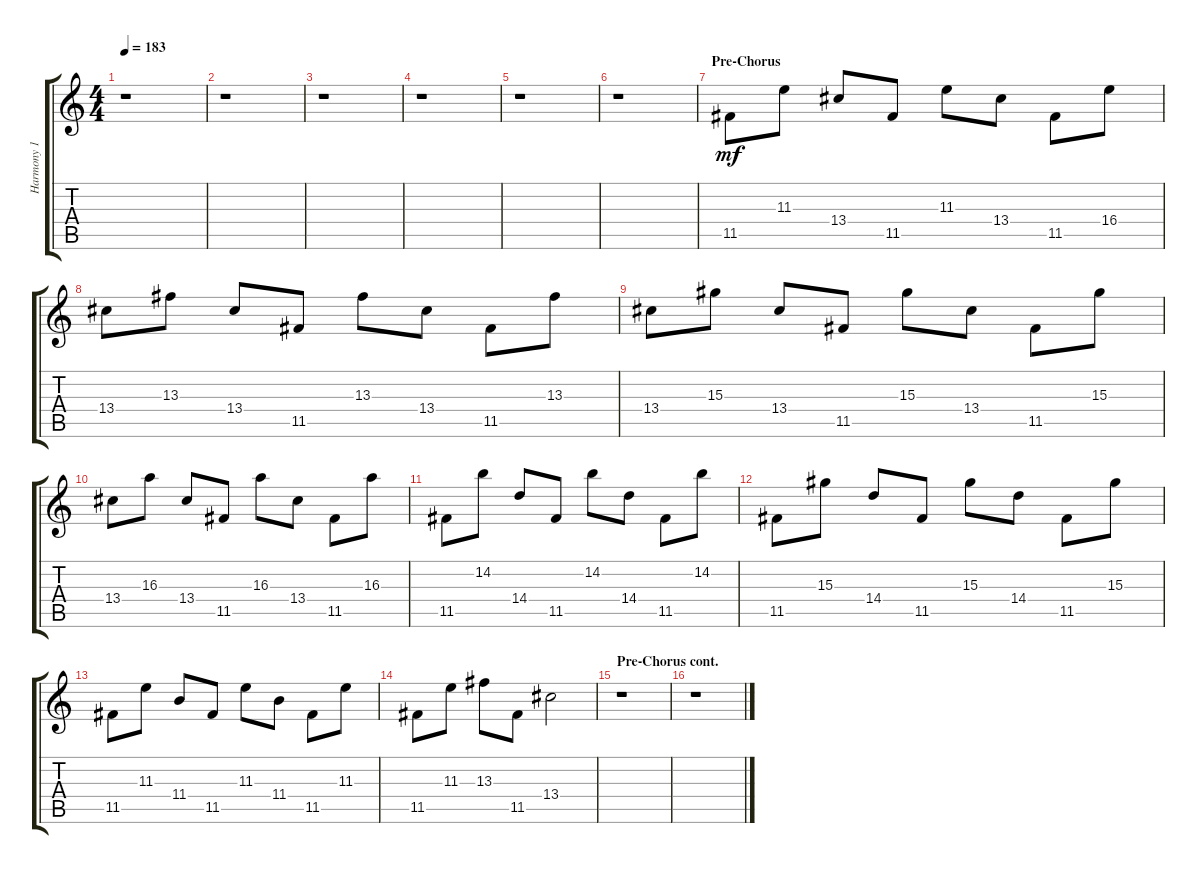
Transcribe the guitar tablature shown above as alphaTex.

\track ("Harmony 1" "Harmony 1") {instrument overdrivenguitar}
\staff {score tabs}
\tuning (D4 A3 F3 C3 G2 C2) {hide}
\ts (4 4)
\tempo 183
\clef g2
\ks aminor
r.1{dy mf} |
r.1 |
r.1 |
r.1 |
r.1 |
r.1 |
\section ("" "Pre-Chorus")
11.5.8 11.3.8 13.4.8 11.5.8 11.3.8 13.4.8 11.5.8 16.4.8 |
13.4.8 13.3.8 13.4.8 11.5.8 13.3.8 13.4.8 11.5.8 13.3.8 |
13.4.8 15.3.8 13.4.8 11.5.8 15.3.8 13.4.8 11.5.8 15.3.8 |
13.4.8 16.3.8 13.4.8 11.5.8 16.3.8 13.4.8 11.5.8 16.3.8 |
11.5.8 14.2.8 14.4.8 11.5.8 14.2.8 14.4.8 11.5.8 14.2.8 |
11.5.8 15.3.8 14.4.8 11.5.8 15.3.8 14.4.8 11.5.8 15.3.8 |
11.5.8 11.3.8 11.4.8 11.5.8 11.3.8 11.4.8 11.5.8 11.3.8 |
11.5.8 11.3.8 13.3.8 11.5.8 13.4.2 |
\section ("" "Pre-Chorus cont.")
r.1 |
r.1
